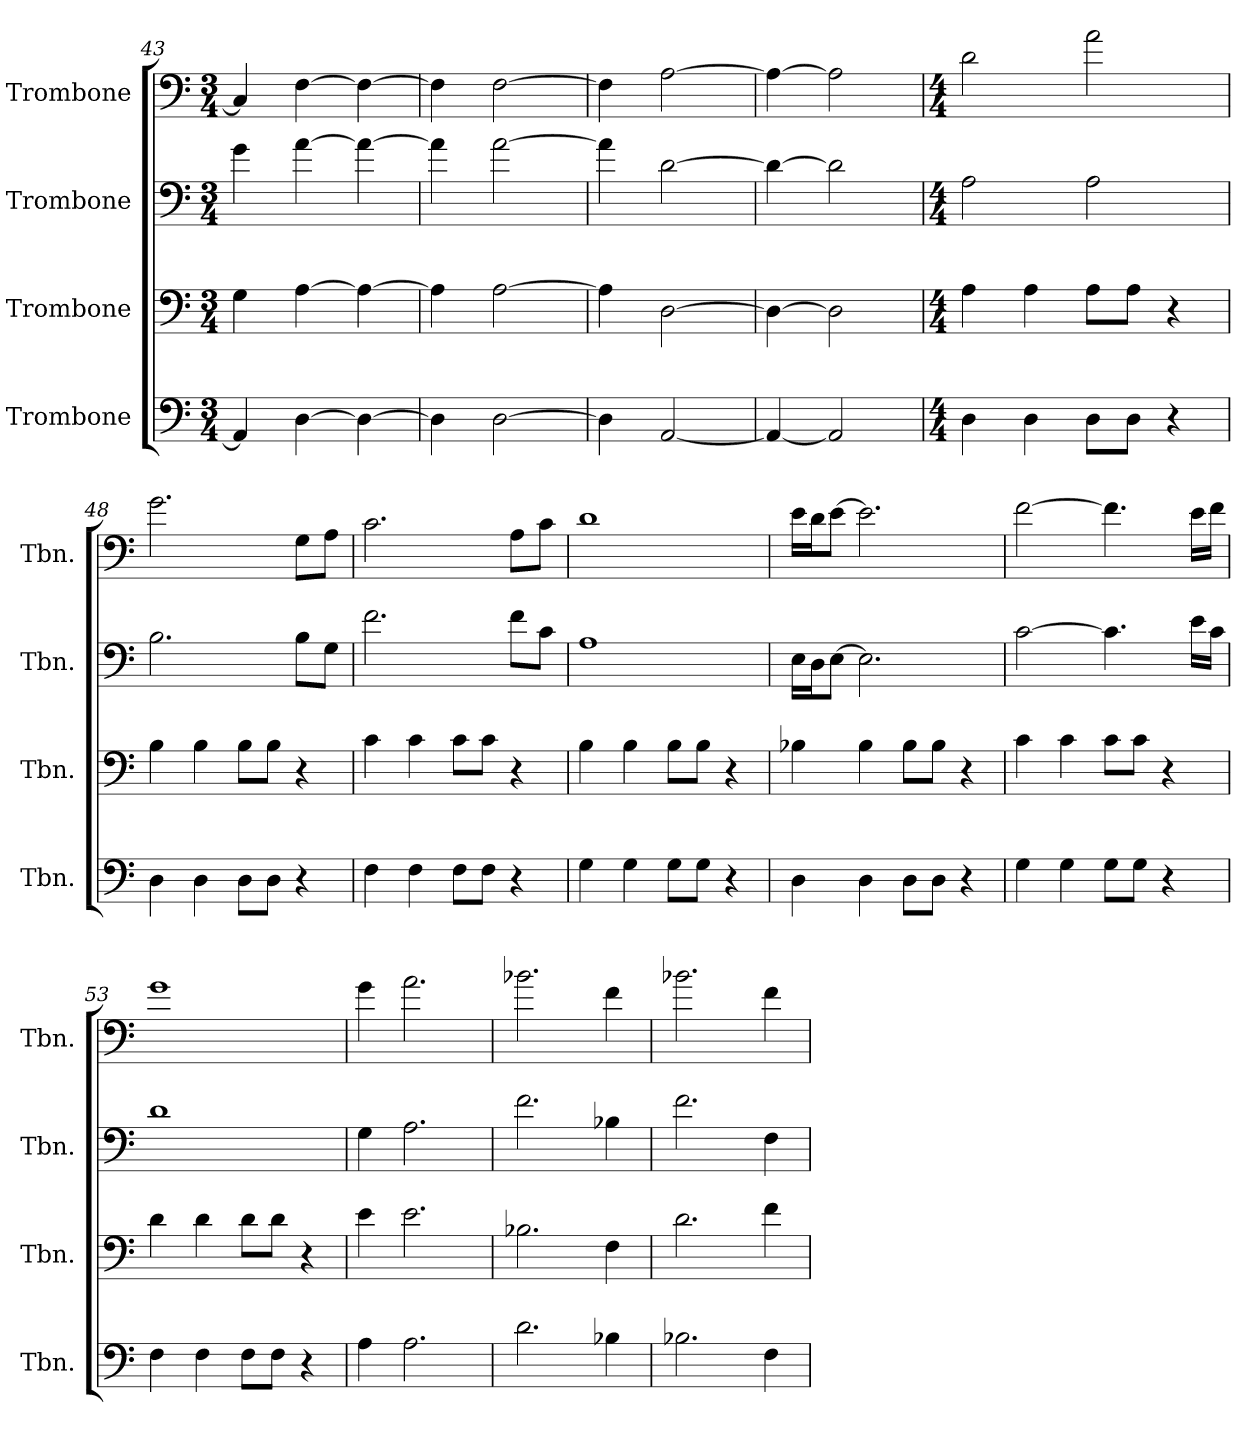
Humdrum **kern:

**kern	**kern	**kern	**kern
*part4	*part3	*part2	*part1
*staff4	*staff3	*staff2	*staff1
*I"Trombone	*I"Trombone	*I"Trombone	*I"Trombone
*I'Tbn.	*I'Tbn.	*I'Tbn.	*I'Tbn.
*clefF4	*clefF4	*clefF4	*clefF4
*k[]	*k[]	*k[]	*k[]
*M3/4	*M3/4	*M3/4	*M3/4
=43	=43	=43	=43
4AA/]	4G\	4g\	4C/]
[4D\	[4A\	[4a\	[4F\
4D\_	4A\_	4a\_	4F\_
=44	=44	=44	=44
4D\]	4A\]	4a\]	4F\]
[2D\	[2A\	[2a\	[2F\
=45	=45	=45	=45
4D\]	4A\]	4a\]	4F\]
[2AA/	[2D\	[2d\	[2A\
=46	=46	=46	=46
4AA/_	4D\_	4d\_	4A\_
2AA/]	2D\]	2d\]	2A\]
=47	=47	=47	=47
*M4/4	*M4/4	*M4/4	*M4/4
*	*	*	*MM135
4D\	4A\	2A\	2d\
4D\	4A\	.	.
8D\L	8A\L	2A\	2a\
8D\J	8A\J	.	.
4r	4r	.	.
=48	=48	=48	=48
4D\	4B\	2.B\	2.g\
4D\	4B\	.	.
8D\L	8B\L	.	.
8D\J	8B\J	.	.
4r	4r	8B\L	8G\L
.	.	8G\J	8A\J
=49	=49	=49	=49
4F\	4c\	2.f\	2.c\
4F\	4c\	.	.
8F\L	8c\L	.	.
8F\J	8c\J	.	.
4r	4r	8f\L	8A\L
.	.	8c\J	8c\J
!!LO:LB:g=z
=50	=50	=50	=50
4G\	4B\	1A	1d
4G\	4B\	.	.
8G\L	8B\L	.	.
8G\J	8B\J	.	.
4r	4r	.	.
=51	=51	=51	=51
4D\	4B-X\	16E\LL	16e\LL
.	.	16D\J	16d\J
.	.	[8E\J	[8e\J
4D\	4B-\	2.E\]	2.e\]
8D\L	8B-\L	.	.
8D\J	8B-\J	.	.
4r	4r	.	.
=52	=52	=52	=52
4G\	4c\	[2c\	[2f\
4G\	4c\	.	.
8G\L	8c\L	4.c\]	4.f\]
8G\J	8c\J	.	.
4r	4r	.	.
.	.	16e\LL	16e\LL
.	.	16c\JJ	16f\JJ
=53	=53	=53	=53
4F\	4d\	1d	1g
4F\	4d\	.	.
8F\L	8d\L	.	.
8F\J	8d\J	.	.
4r	4r	.	.
=54	=54	=54	=54
4A\	4e\	4G\	4g\
2.A\	2.e\	2.A\	2.a\
=55	=55	=55	=55
2.d\	2.B-X\	2.f\	2.b-X\
4B-X\	4F\	4B-X\	4f\
=56	=56	=56	=56
2.B-X\	2.d\	2.f\	2.b-X\
4F\	4f\	4F\	4f\
=	=	=	=
*-	*-	*-	*-
